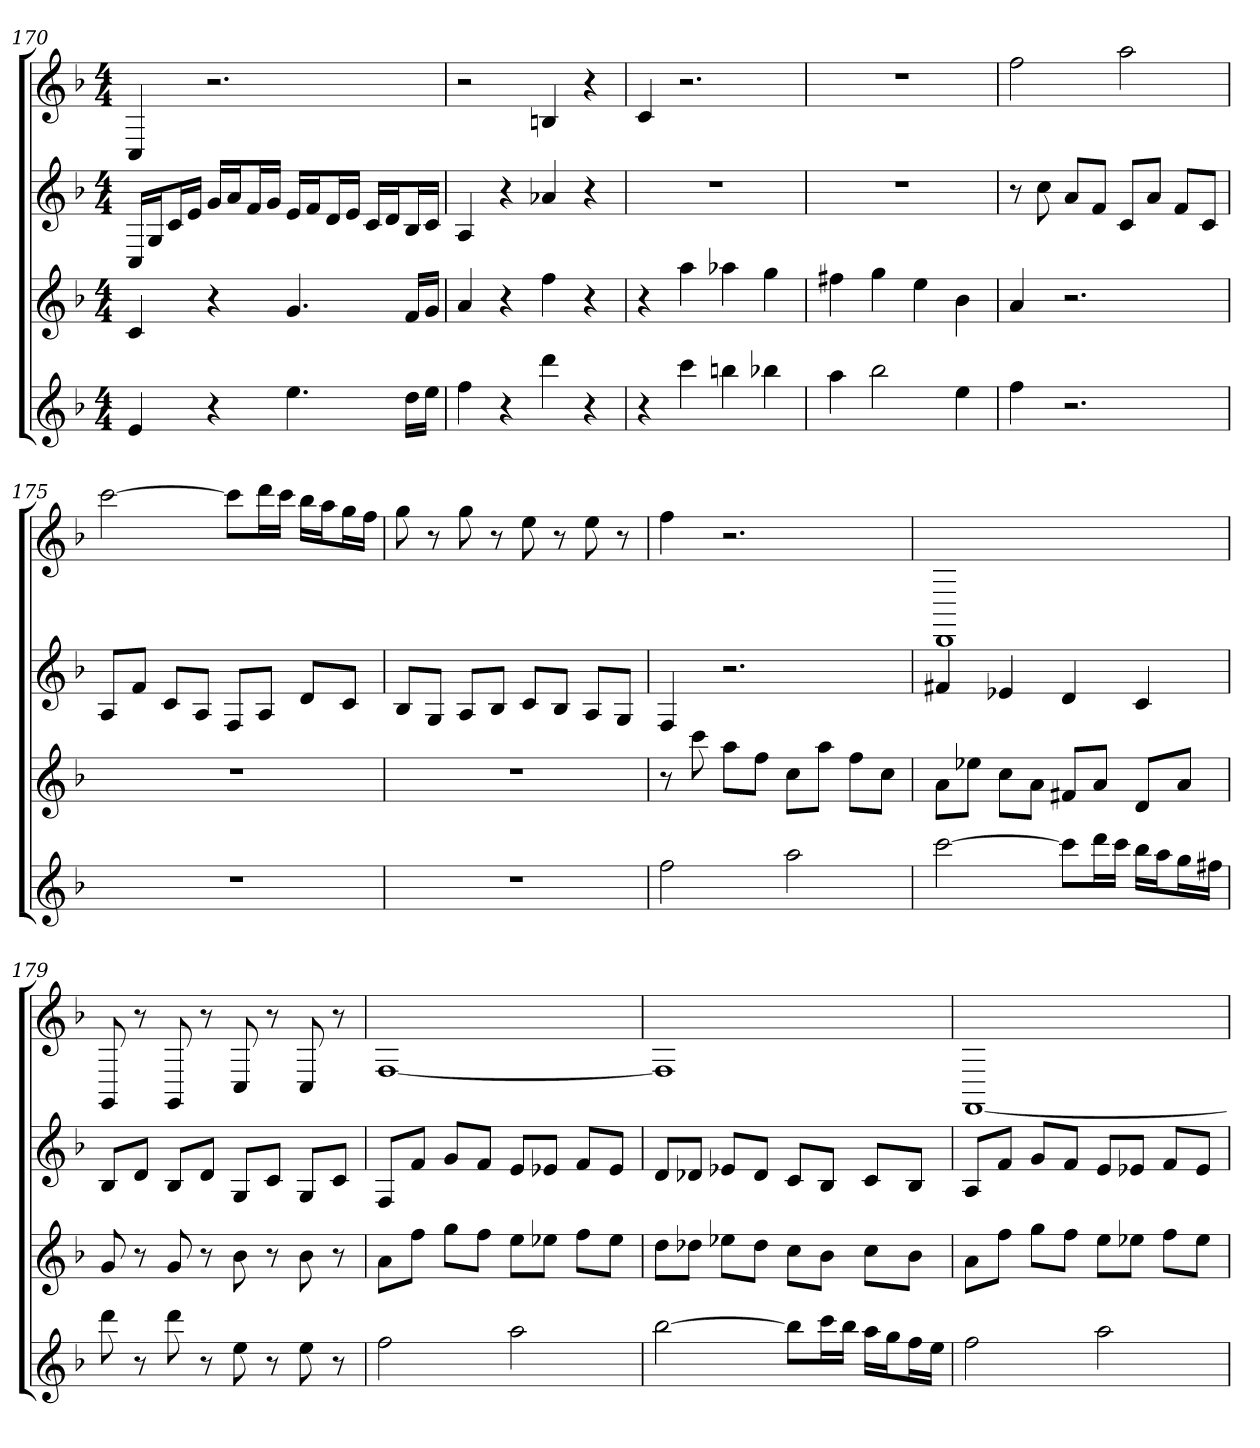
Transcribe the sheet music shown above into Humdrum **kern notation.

**kern	**kern	**kern	**kern
*part4	*part3	*part2	*part1
*staff4	*staff3	*staff2	*staff1
*k[b-]	*k[b-]	*k[b-]	*k[b-]
*F:	*F:	*F:	*F:
*M4/4	*M4/4	*M4/4	*M4/4
=170	=170	=170	=170
4e	4c	16CLL	4C
.	.	16GJ	.
.	.	16cL	.
.	.	16eJJ	.
4r	4r	16gLL	2.r
.	.	16aJ	.
.	.	16fL	.
.	.	16gJJ	.
4.ee	4.g	16eLL	.
.	.	16fJ	.
.	.	16dL	.
.	.	16eJJ	.
.	.	16cLL	.
.	.	16dJ	.
16ddLL	16fLL	16B-L	.
16eeJJ	16gJJ	16cJJ	.
=171	=171	=171	=171
4ff	4a	4A	2r
4r	4r	4r	.
4ddd	4ff	4a-X	4Bn
4r	4r	4r	4r
=172	=172	=172	=172
4r	4r	1r	4c
4ccc	4aa	.	2.r
4bbn	4aa-X	.	.
4bb-X	4gg	.	.
=173	=173	=173	=173
4aa	4ff#X	1r	1r
2bb-	4gg	.	.
.	4ee	.	.
4ee	4b-	.	.
=174	=174	=174	=174
4ff	4a	8r	2ff
.	.	8cc	.
2.r	2.r	8aL	.
.	.	8fJ	.
.	.	8cL	2aa
.	.	8aJ	.
.	.	8fL	.
.	.	8cJ	.
=175	=175	=175	=175
1r	1r	8AL	[2ccc
.	.	8fJ	.
.	.	8cL	.
.	.	8AJ	.
.	.	8FL	8cccL]
.	.	8AJ	16dddL
.	.	.	16cccJJ
.	.	8dL	16bb-LL
.	.	.	16aaJ
.	.	8cJ	16ggL
.	.	.	16ffJJ
=176	=176	=176	=176
1r	1r	8B-L	8gg
.	.	8GJ	8r
.	.	8AL	8gg
.	.	8B-J	8r
.	.	8cL	8ee
.	.	8B-J	8r
.	.	8AL	8ee
.	.	8GJ	8r
=177	=177	=177	=177
2ff	8r	4F	4ff
.	8ccc	.	.
.	8aaL	2.r	2.r
.	8ffJ	.	.
2aa	8ccL	.	.
.	8aaJ	.	.
.	8ffL	.	.
.	8ccJ	.	.
=178	=178	=178	=178
[2ccc	8aL	4f#X	1DD
.	8ee-XJ	.	.
.	8ccL	4e-X	.
.	8aJ	.	.
8cccL]	8f#XL	4d	.
16dddL	8aJ	.	.
16cccJJ	.	.	.
16bb-LL	8dL	4c	.
16aaJ	.	.	.
16ggL	8aJ	.	.
16ff#XJJ	.	.	.
=179	=179	=179	=179
8ddd	8g	8B-L	8GG
8r	8r	8dJ	8r
8ddd	8g	8B-L	8GG
8r	8r	8dJ	8r
8ee	8b-	8GL	8C
8r	8r	8cJ	8r
8ee	8b-	8GL	8C
8r	8r	8cJ	8r
=180	=180	=180	=180
2ff	8aL	8FL	[1F
.	8ffJ	8fJ	.
.	8ggL	8gL	.
.	8ffJ	8fJ	.
2aa	8eeL	8eL	.
.	8ee-XJ	8e-XJ	.
.	8ffL	8fL	.
.	8ee-J	8e-J	.
=181	=181	=181	=181
[2bb-	8ddL	8dL	1F]
.	8dd-XJ	8d-XJ	.
.	8ee-XL	8e-XL	.
.	8dd-J	8d-J	.
8bb-L]	8ccL	8cL	.
16cccL	8b-J	8B-J	.
16bb-JJ	.	.	.
16aaLL	8ccL	8cL	.
16ggJ	.	.	.
16ffL	8b-J	8B-J	.
16eeJJ	.	.	.
=182	=182	=182	=182
2ff	8aL	8AL	[1FF
.	8ffJ	8fJ	.
.	8ggL	8gL	.
.	8ffJ	8fJ	.
2aa	8eeL	8eL	.
.	8ee-XJ	8e-XJ	.
.	8ffL	8fL	.
.	8ee-J	8e-J	.
=	=	=	=
*-	*-	*-	*-
